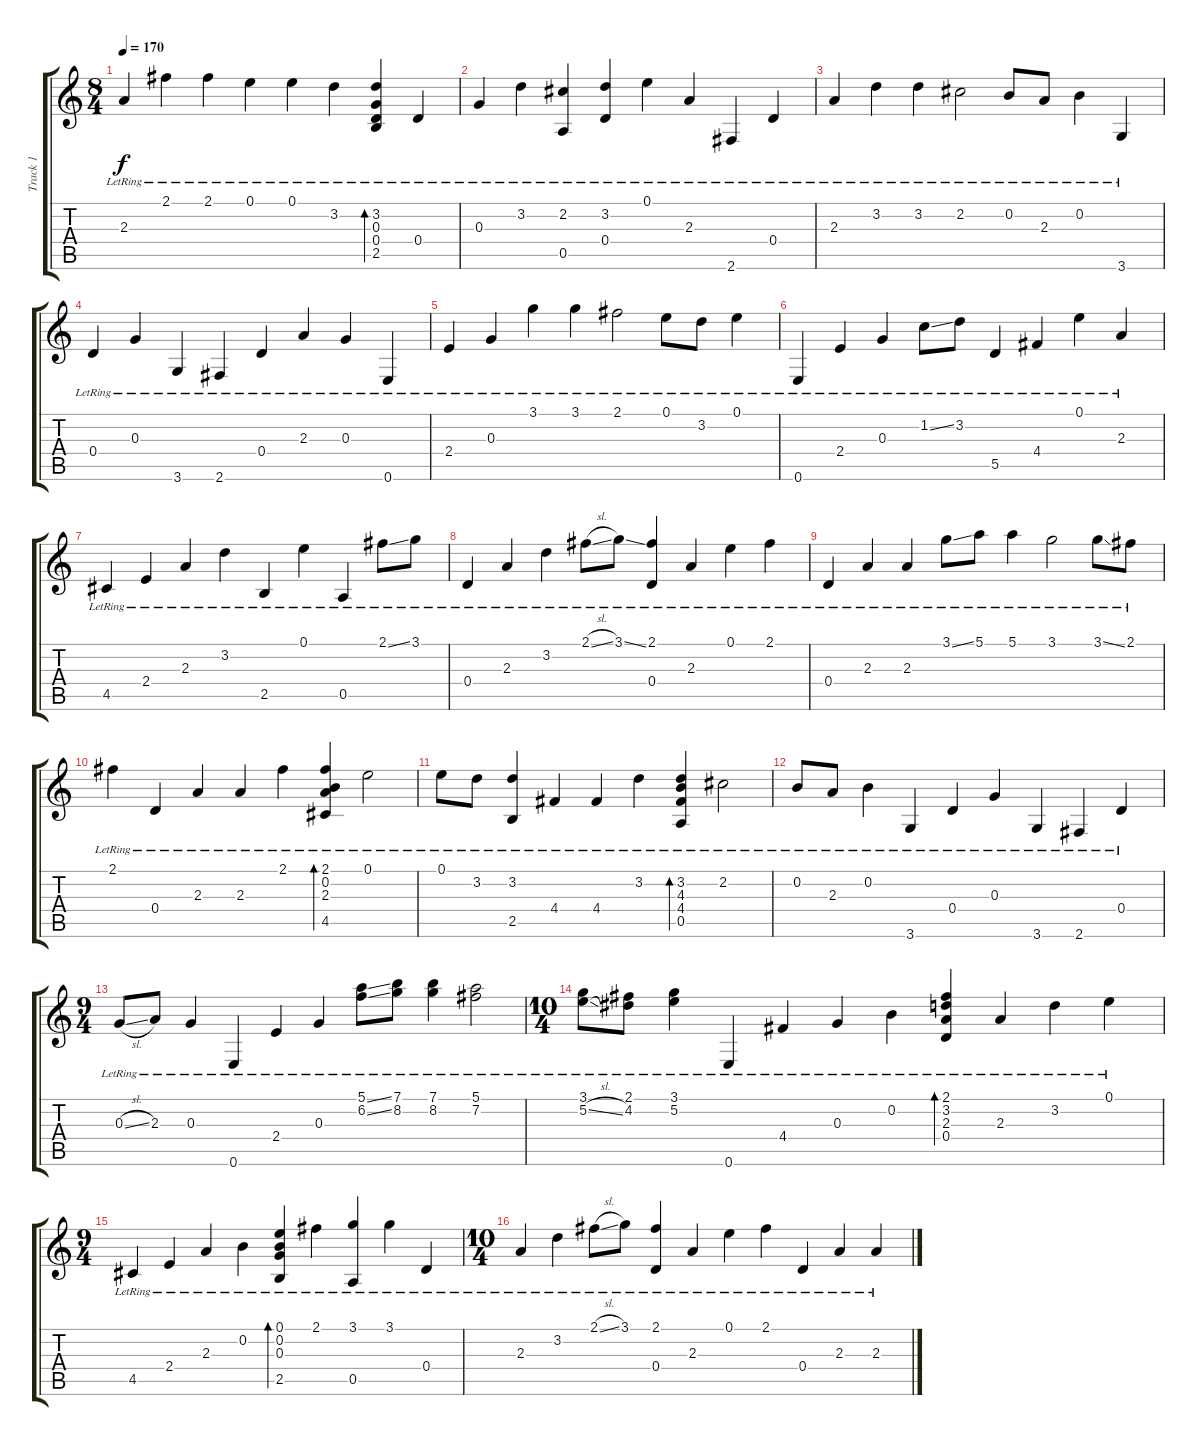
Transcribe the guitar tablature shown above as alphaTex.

\track ("Track 1" "Track 1") {instrument acousticguitarsteel}
\staff {score tabs}
\tuning (E4 B3 G3 D3 A2 E2) {hide}
\ts (8 4)
\tempo 170
\clef g2
\ks c
2.3{lr}.4{dy f instrument acousticguitarsteel} 2.1{lr}.4 2.1{lr}.4 0.1{lr}.4 0.1{lr}.4 3.2{lr}.4 (3.2{lr} 0.3{lr} 0.4{lr} 2.5{lr}).4{bd 60} 0.4{lr}.4 |
0.3{lr}.4 3.2{lr}.4 (2.2{lr} 0.5{lr}).4 (3.2{lr} 0.4{lr}).4 0.1{lr}.4 2.3{lr}.4 2.6{lr}.4 0.4{lr}.4 |
2.3{lr}.4 3.2{lr}.4 3.2{lr}.4 2.2{lr}.2 0.2{lr}.8 2.3{lr}.8 0.2{lr}.4 3.6{lr}.4 |
0.4{lr}.4 0.3{lr}.4 3.6{lr}.4 2.6{lr}.4 0.4{lr}.4 2.3{lr}.4 0.3{lr}.4 0.6{lr}.4 |
2.4{lr}.4 0.3{lr}.4 3.1{lr}.4 3.1{lr}.4 2.1{lr}.2 0.1{lr}.8 3.2{lr}.8 0.1{lr}.4 |
0.6{lr}.4 2.4{lr}.4 0.3{lr}.4 1.2{ss lr}.8 3.2{lr}.8 5.5{lr}.4 4.4{lr}.4 0.1{lr}.4 2.3{lr}.4 |
4.5{lr}.4 2.4{lr}.4 2.3{lr}.4 3.2{lr}.4 2.5{lr}.4 0.1{lr}.4 0.5{lr}.4 2.1{ss lr}.8 3.1{lr}.8 |
0.4{lr}.4 2.3{lr}.4 3.2{lr}.4 2.1{sl lr}.8 3.1{ss lr}.8 (2.1{lr} 0.4{lr}).4 2.3{lr}.4 0.1{lr}.4 2.1{lr}.4 |
0.4{lr}.4 2.3{lr}.4 2.3{lr}.4 3.1{ss lr}.8 5.1{lr}.8 5.1{lr}.4 3.1{lr}.2 3.1{ss lr}.8 2.1{lr}.8 |
2.1{lr}.4 0.4{lr}.4 2.3{lr}.4 2.3{lr}.4 2.1{lr}.4 (2.1{lr} 0.2{lr} 2.3{lr} 4.5{lr}).4{bd 60} 0.1{lr}.2 |
0.1{lr}.8 3.2{lr}.8 (3.2{lr} 2.5{lr}).4 4.4{lr}.4 4.4{lr}.4 3.2{lr}.4 (3.2{lr} 4.3{lr} 4.4{lr} 0.5{lr}).4{bd 60} 2.2{lr}.2 |
0.2{lr}.8 2.3{lr}.8 0.2{lr}.4 3.6{lr}.4 0.4{lr}.4 0.3{lr}.4 3.6{lr}.4 2.6{lr}.4 0.4{lr}.4 |
\ts (9 4)
0.3{sl lr}.8 2.3{lr}.8 0.3{lr}.4 0.6{lr}.4 2.4{lr}.4 0.3{lr}.4 (5.1{ss lr} 6.2{ss lr}).8 (7.1{lr} 8.2{lr}).8 (7.1{lr} 8.2{lr}).4 (5.1{lr} 7.2{lr}).2 |
\ts (10 4)
(3.1{lr} 5.2{sl lr}).8 (2.1{lr} 4.2{lr}).8 (3.1{lr} 5.2{lr}).4 0.6{lr}.4 4.4{lr}.4 0.3{lr}.4 0.2{lr}.4 (2.1{lr} 3.2{lr} 2.3{lr} 0.4{lr}).4{bd 60} 2.3{lr}.4 3.2{lr}.4 0.1{lr}.4 |
\ts (9 4)
4.5{lr}.4 2.4{lr}.4 2.3{lr}.4 0.2{lr}.4 (0.1{lr} 0.2{lr} 0.3{lr} 2.5{lr}).4{bd 60} 2.1{lr}.4 (3.1{lr} 0.5{lr}).4 3.1{lr}.4 0.4{lr}.4 |
\ts (10 4)
2.3{lr}.4 3.2{lr}.4 2.1{sl lr}.8 3.1{lr}.8 (2.1{lr} 0.4{lr}).4 2.3{lr}.4 0.1{lr}.4 2.1{lr}.4 0.4{lr}.4 2.3{lr}.4 2.3{lr}.4
